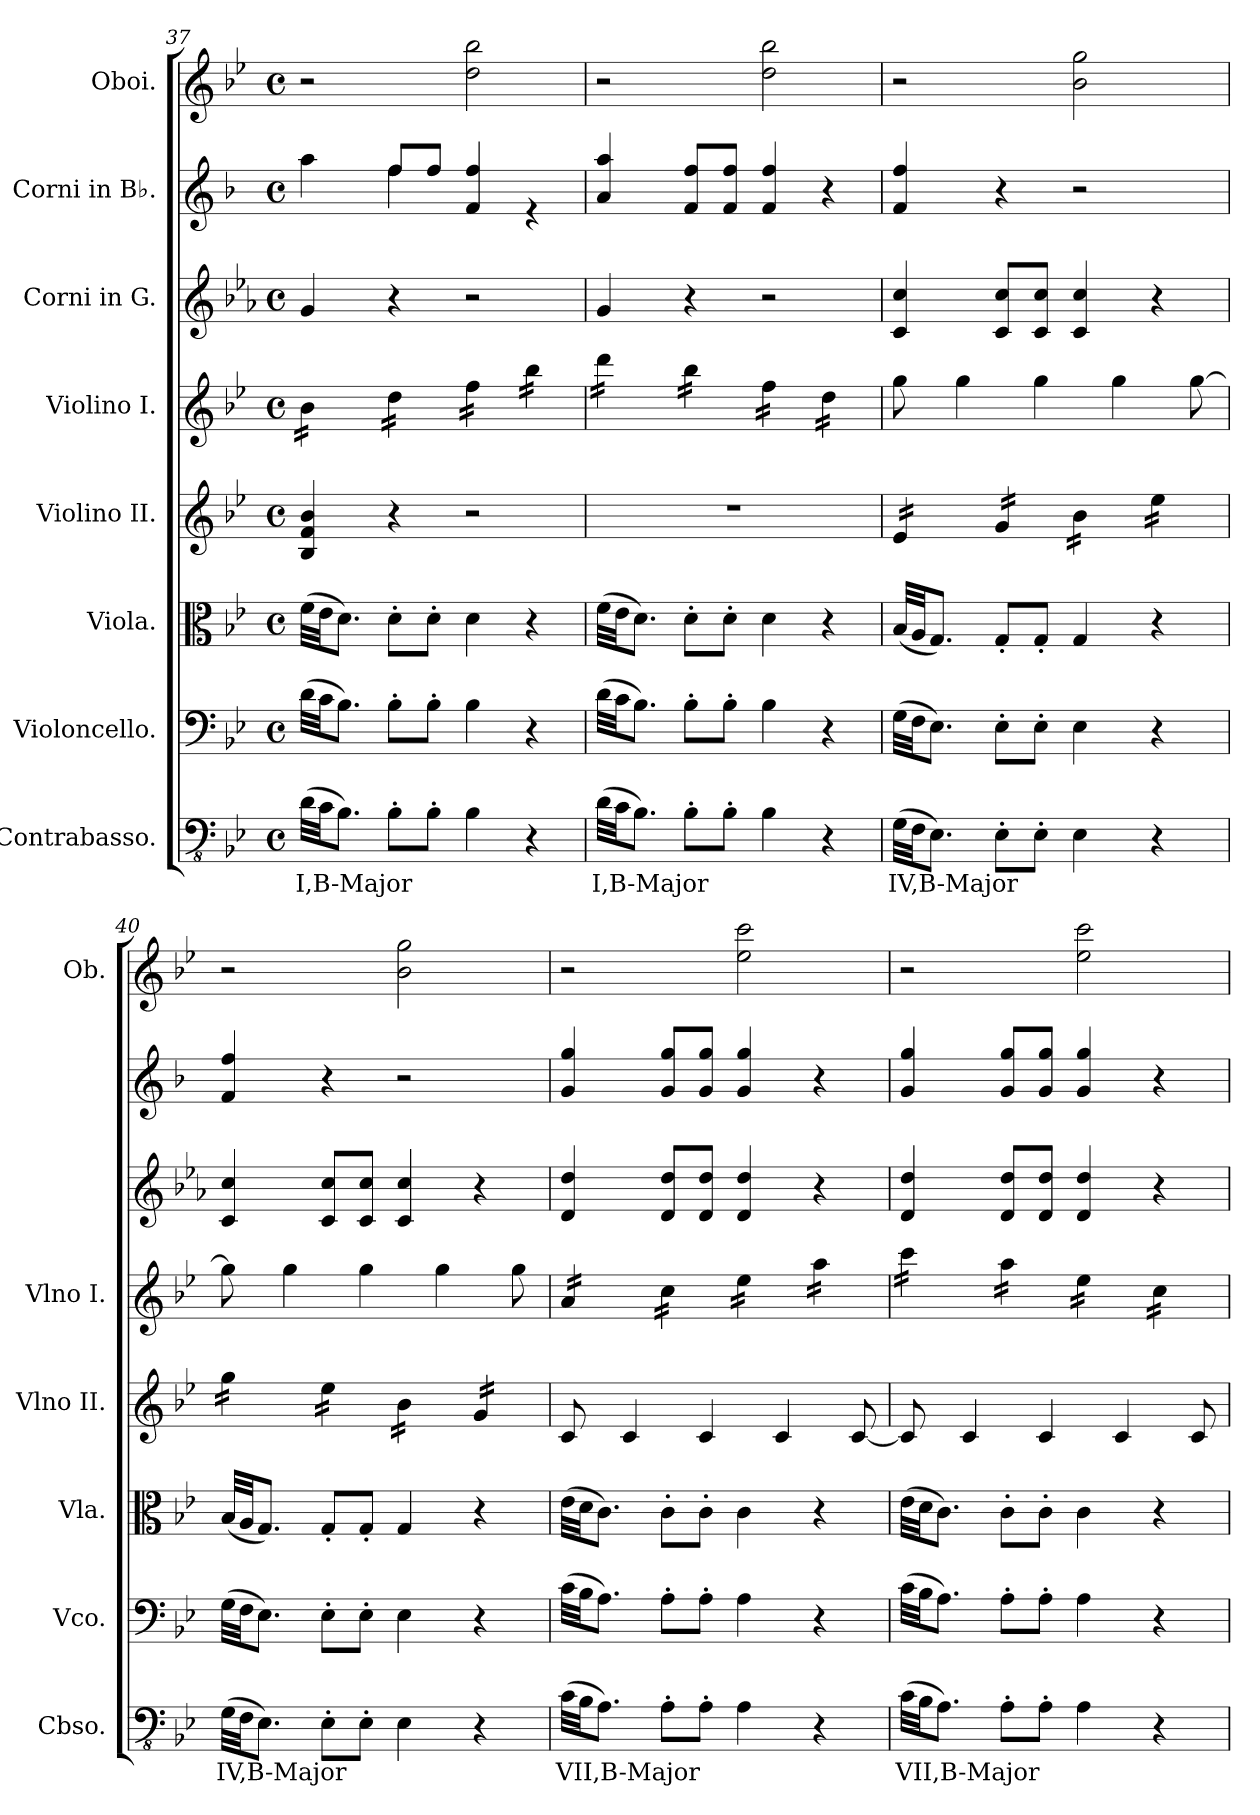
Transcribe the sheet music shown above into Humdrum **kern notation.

**kern	**text	**kern	**kern	**kern	**kern	**kern	**kern	**kern
*part8	*part8	*part7	*part6	*part5	*part4	*part3	*part2	*part1
*staff8	*staff8	*staff7	*staff6	*staff5	*staff4	*staff3	*staff2	*staff1
*I"Contrabasso.	*	*I"Violoncello.	*I"Viola.	*I"Violino II.	*I"Violino I.	*I"Corni in G.	*I"Corni in B♭.	*I"Oboi.
*I'Cbso.	*	*I'Vco.	*I'Vla.	*I'Vlno II.	*I'Vlno I.	*	*	*I'Ob.
*clefFv4	*	*clefF4	*clefC3	*clefG2	*clefG2	*clefG2	*clefG2	*clefG2
*	*	*	*	*	*	*ITrd3c5	*ITrd4c7	*
*k[b-e-]	*	*k[b-e-]	*k[b-e-]	*k[b-e-]	*k[b-e-]	*k[b-e-]	*k[b-e-]	*k[b-e-]
*M4/4	*	*M4/4	*M4/4	*M4/4	*M4/4	*M4/4	*M4/4	*M4/4
*met(c)	*	*met(c)	*met(c)	*met(c)	*met(c)	*met(c)	*met(c)	*met(c)
=37	=37	=37	=37	=37	=37	=37	=37	=37
*	*	*	*	*	*	*	*^	*
*	*	*	*	*	*tremolo	*	*	*	*
(32D\LLL	I,B-Major	(32d\LLL	(32f\LLL	4B-/ 4f/ 4b-/	16b-\LL	4d/	4dd\	4ryy	2r
32C\JJ	.	32c\JJ	32e-\JJ	.	.	.	.	.	.
8.BB-\J)	.	8.B-\J)	8.d\J)	.	16b-\	.	.	.	.
.	.	.	.	.	16b-\	.	.	.	.
.	.	.	.	.	16b-\JJ	.	.	.	.
8BB-'\L	.	8B-'\L	8d'\L	4r	16dd\LL	4r	8b-/L	4b-\	.
.	.	.	.	.	16dd\	.	.	.	.
8BB-'\J	.	8B-'\J	8d'\J	.	16dd\	.	8b-/J	.	.
.	.	.	.	.	16dd\JJ	.	.	.	.
4BB-\	.	4B-\	4d\	2r	16ff\LL	2r	4B-/ 4b-/	2ryy	2dd\ 2bb-\
.	.	.	.	.	16ff\	.	.	.	.
.	.	.	.	.	16ff\	.	.	.	.
.	.	.	.	.	16ff\JJ	.	.	.	.
4r	.	4r	4r	.	16bb-\LL	.	4re	.	.
.	.	.	.	.	16bb-\	.	.	.	.
.	.	.	.	.	16bb-\	.	.	.	.
.	.	.	.	.	16bb-\JJ	.	.	.	.
*	*	*	*	*	*	*	*v	*v	*
=38	=38	=38	=38	=38	=38	=38	=38	=38
(32D\LLL	I,B-Major	(32d\LLL	(32f\LLL	1r	16ddd\LL	4d/	4d/ 4dd/	2r
32C\JJ	.	32c\JJ	32e-\JJ	.	.	.	.	.
8.BB-\J)	.	8.B-\J)	8.d\J)	.	16ddd\	.	.	.
.	.	.	.	.	16ddd\	.	.	.
.	.	.	.	.	16ddd\JJ	.	.	.
8BB-'\L	.	8B-'\L	8d'\L	.	16bb-\LL	4r	8B-/ 8b-/L	.
.	.	.	.	.	16bb-\	.	.	.
8BB-'\J	.	8B-'\J	8d'\J	.	16bb-\	.	8B-/ 8b-/J	.
.	.	.	.	.	16bb-\JJ	.	.	.
4BB-\	.	4B-\	4d\	.	16ff\LL	2r	4B-/ 4b-/	2dd\ 2bb-\
.	.	.	.	.	16ff\	.	.	.
.	.	.	.	.	16ff\	.	.	.
.	.	.	.	.	16ff\JJ	.	.	.
4r	.	4r	4r	.	16dd\LL	.	4r	.
.	.	.	.	.	16dd\	.	.	.
.	.	.	.	.	16dd\	.	.	.
.	.	.	.	.	16dd\JJ	.	.	.
*	*	*	*	*	*Xtremolo	*	*	*
=39	=39	=39	=39	=39	=39	=39	=39	=39
*	*	*	*	*tremolo	*	*	*	*
(32GG\LLL	IV,B-Major	(32G\LLL	(32B-/LLL	16e-/LL	8gg\	4G/ 4g/	4B-/ 4b-/	2r
32FF\JJ	.	32F\JJ	32A/JJ	.	.	.	.	.
8.EE-\J)	.	8.E-\J)	8.G/J)	16e-/	.	.	.	.
.	.	.	.	16e-/	4gg\	.	.	.
.	.	.	.	16e-/JJ	.	.	.	.
8EE-'\L	.	8E-'\L	8G'/L	16g/LL	.	8G/ 8g/L	4r	.
.	.	.	.	16g/	.	.	.	.
8EE-'\J	.	8E-'\J	8G'/J	16g/	4gg\	8G/ 8g/J	.	.
.	.	.	.	16g/JJ	.	.	.	.
4EE-\	.	4E-\	4G/	16b-\LL	.	4G/ 4g/	2r	2b-\ 2gg\
.	.	.	.	16b-\	.	.	.	.
.	.	.	.	16b-\	4gg\	.	.	.
.	.	.	.	16b-\JJ	.	.	.	.
4r	.	4r	4r	16ee-\LL	.	4r	.	.
.	.	.	.	16ee-\	.	.	.	.
.	.	.	.	16ee-\	[8gg\	.	.	.
.	.	.	.	16ee-\JJ	.	.	.	.
!!LO:LB:g=z
=40	=40	=40	=40	=40	=40	=40	=40	=40
(32GG\LLL	IV,B-Major	(32G\LLL	(32B-/LLL	16gg\LL	8gg\]	4G/ 4g/	4B-/ 4b-/	2r
32FF\JJ	.	32F\JJ	32A/JJ	.	.	.	.	.
8.EE-\J)	.	8.E-\J)	8.G/J)	16gg\	.	.	.	.
.	.	.	.	16gg\	4gg\	.	.	.
.	.	.	.	16gg\JJ	.	.	.	.
8EE-'\L	.	8E-'\L	8G'/L	16ee-\LL	.	8G/ 8g/L	4r	.
.	.	.	.	16ee-\	.	.	.	.
8EE-'\J	.	8E-'\J	8G'/J	16ee-\	4gg\	8G/ 8g/J	.	.
.	.	.	.	16ee-\JJ	.	.	.	.
4EE-\	.	4E-\	4G/	16b-\LL	.	4G/ 4g/	2r	2b-\ 2gg\
.	.	.	.	16b-\	.	.	.	.
.	.	.	.	16b-\	4gg\	.	.	.
.	.	.	.	16b-\JJ	.	.	.	.
4r	.	4r	4r	16g/LL	.	4r	.	.
.	.	.	.	16g/	.	.	.	.
.	.	.	.	16g/	8gg\	.	.	.
.	.	.	.	16g/JJ	.	.	.	.
*	*	*	*	*Xtremolo	*	*	*	*
!!LO:PB:g=z
=41	=41	=41	=41	=41	=41	=41	=41	=41
*	*	*	*	*	*tremolo	*	*	*
(32C\LLL	VII,B-Major	(32c\LLL	(32e-\LLL	8c/	16a/LL	4A/ 4a/	4c/ 4cc/	2r
32BB-\JJ	.	32B-\JJ	32d\JJ	.	.	.	.	.
8.AA\J)	.	8.A\J)	8.c\J)	.	16a/	.	.	.
.	.	.	.	4c/	16a/	.	.	.
.	.	.	.	.	16a/JJ	.	.	.
8AA'\L	.	8A'\L	8c'\L	.	16cc\LL	8A/ 8a/L	8c/ 8cc/L	.
.	.	.	.	.	16cc\	.	.	.
8AA'\J	.	8A'\J	8c'\J	4c/	16cc\	8A/ 8a/J	8c/ 8cc/J	.
.	.	.	.	.	16cc\JJ	.	.	.
4AA\	.	4A\	4c\	.	16ee-\LL	4A/ 4a/	4c/ 4cc/	2ee-\ 2ccc\
.	.	.	.	.	16ee-\	.	.	.
.	.	.	.	4c/	16ee-\	.	.	.
.	.	.	.	.	16ee-\JJ	.	.	.
4r	.	4r	4r	.	16aa\LL	4r	4r	.
.	.	.	.	.	16aa\	.	.	.
.	.	.	.	[8c/	16aa\	.	.	.
.	.	.	.	.	16aa\JJ	.	.	.
!!LO:PB:g=z
=42	=42	=42	=42	=42	=42	=42	=42	=42
(32C\LLL	VII,B-Major	(32c\LLL	(32e-\LLL	8c/]	16ccc\LL	4A/ 4a/	4c/ 4cc/	2r
32BB-\JJ	.	32B-\JJ	32d\JJ	.	.	.	.	.
8.AA\J)	.	8.A\J)	8.c\J)	.	16ccc\	.	.	.
.	.	.	.	4c/	16ccc\	.	.	.
.	.	.	.	.	16ccc\JJ	.	.	.
8AA'\L	.	8A'\L	8c'\L	.	16aa\LL	8A/ 8a/L	8c/ 8cc/L	.
.	.	.	.	.	16aa\	.	.	.
8AA'\J	.	8A'\J	8c'\J	4c/	16aa\	8A/ 8a/J	8c/ 8cc/J	.
.	.	.	.	.	16aa\JJ	.	.	.
4AA\	.	4A\	4c\	.	16ee-\LL	4A/ 4a/	4c/ 4cc/	2ee-\ 2ccc\
.	.	.	.	.	16ee-\	.	.	.
.	.	.	.	4c/	16ee-\	.	.	.
.	.	.	.	.	16ee-\JJ	.	.	.
4r	.	4r	4r	.	16cc\LL	4r	4r	.
.	.	.	.	.	16cc\	.	.	.
.	.	.	.	8c/	16cc\	.	.	.
.	.	.	.	.	16cc\JJ	.	.	.
*	*	*	*	*	*Xtremolo	*	*	*
=	=	=	=	=	=	=	=	=
*-	*-	*-	*-	*-	*-	*-	*-	*-
